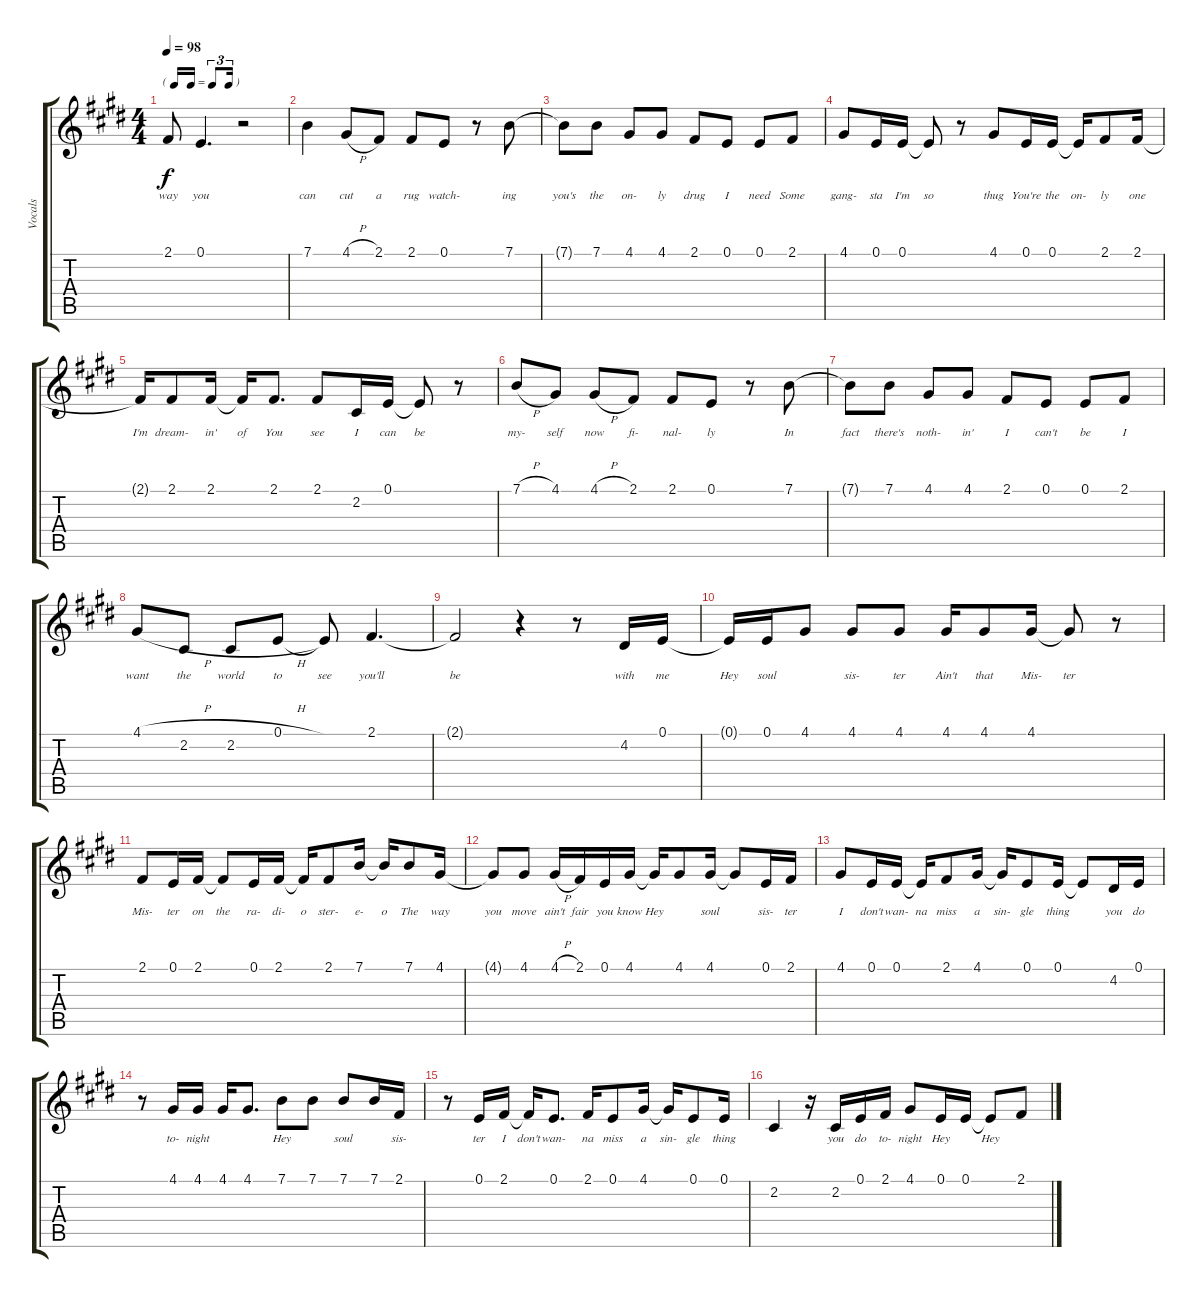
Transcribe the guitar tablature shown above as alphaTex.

\track ("Vocals" "Vocals") {instrument clarinet}
\staff {score tabs}
\tuning (E4 B3 G3 D3 A2 E2) {hide}
\ts (4 4)
\tf triplet16th
\tempo 98
\clef g2
\ks e
2.1{t}.8{lyrics (0 "way") lyrics (1 "") lyrics (2 "") lyrics (3 "") lyrics (4 "") dy f} 0.1.4{d lyrics (0 "you") lyrics (1 "") lyrics (2 "") lyrics (3 "") lyrics (4 "")} r.2 |
7.1.4{lyrics (0 "can") lyrics (1 "") lyrics (2 "") lyrics (3 "") lyrics (4 "")} 4.1{h}.8{lyrics (0 "cut") lyrics (1 "") lyrics (2 "") lyrics (3 "") lyrics (4 "")} 2.1.8{lyrics (0 "a") lyrics (1 "") lyrics (2 "") lyrics (3 "") lyrics (4 "")} 2.1.8{lyrics (0 "rug") lyrics (1 "") lyrics (2 "") lyrics (3 "") lyrics (4 "")} 0.1.8{lyrics (0 "watch-") lyrics (1 "") lyrics (2 "") lyrics (3 "") lyrics (4 "")} r.8 7.1.8{lyrics (0 "ing") lyrics (1 "") lyrics (2 "") lyrics (3 "") lyrics (4 "")} |
7.1{t}.8{lyrics (0 "you's") lyrics (1 "") lyrics (2 "") lyrics (3 "") lyrics (4 "")} 7.1.8{lyrics (0 "the") lyrics (1 "") lyrics (2 "") lyrics (3 "") lyrics (4 "")} 4.1.8{lyrics (0 "on-") lyrics (1 "") lyrics (2 "") lyrics (3 "") lyrics (4 "")} 4.1.8{lyrics (0 "ly") lyrics (1 "") lyrics (2 "") lyrics (3 "") lyrics (4 "")} 2.1.8{lyrics (0 "drug") lyrics (1 "") lyrics (2 "") lyrics (3 "") lyrics (4 "")} 0.1.8{lyrics (0 "I") lyrics (1 "") lyrics (2 "") lyrics (3 "") lyrics (4 "")} 0.1.8{lyrics (0 "need") lyrics (1 "") lyrics (2 "") lyrics (3 "") lyrics (4 "")} 2.1.8{lyrics (0 "Some") lyrics (1 "") lyrics (2 "") lyrics (3 "") lyrics (4 "")} |
4.1.8{lyrics (0 "gang-") lyrics (1 "") lyrics (2 "") lyrics (3 "") lyrics (4 "")} 0.1.16{lyrics (0 "sta") lyrics (1 "") lyrics (2 "") lyrics (3 "") lyrics (4 "")} 0.1.16{lyrics (0 "I'm") lyrics (1 "") lyrics (2 "") lyrics (3 "") lyrics (4 "")} 0.1{t}.8{lyrics (0 "so") lyrics (1 "") lyrics (2 "") lyrics (3 "") lyrics (4 "")} r.8 4.1.8{lyrics (0 "thug") lyrics (1 "") lyrics (2 "") lyrics (3 "") lyrics (4 "")} 0.1.16{lyrics (0 "You're") lyrics (1 "") lyrics (2 "") lyrics (3 "") lyrics (4 "")} 0.1.16{lyrics (0 "the") lyrics (1 "") lyrics (2 "") lyrics (3 "") lyrics (4 "")} 0.1{t}.16{lyrics (0 "on-") lyrics (1 "") lyrics (2 "") lyrics (3 "") lyrics (4 "")} 2.1.8{lyrics (0 "ly") lyrics (1 "") lyrics (2 "") lyrics (3 "") lyrics (4 "")} 2.1.16{lyrics (0 "one") lyrics (1 "") lyrics (2 "") lyrics (3 "") lyrics (4 "")} |
2.1{t}.16{lyrics (0 "I'm") lyrics (1 "") lyrics (2 "") lyrics (3 "") lyrics (4 "")} 2.1.8{lyrics (0 "dream-") lyrics (1 "") lyrics (2 "") lyrics (3 "") lyrics (4 "")} 2.1.16{lyrics (0 "in'") lyrics (1 "") lyrics (2 "") lyrics (3 "") lyrics (4 "")} 2.1{t}.16{lyrics (0 "of") lyrics (1 "") lyrics (2 "") lyrics (3 "") lyrics (4 "")} 2.1.8{d lyrics (0 "You") lyrics (1 "") lyrics (2 "") lyrics (3 "") lyrics (4 "")} 2.1.8{lyrics (0 "see") lyrics (1 "") lyrics (2 "") lyrics (3 "") lyrics (4 "")} 2.2.16{lyrics (0 "I") lyrics (1 "") lyrics (2 "") lyrics (3 "") lyrics (4 "")} 0.1.16{lyrics (0 "can") lyrics (1 "") lyrics (2 "") lyrics (3 "") lyrics (4 "")} 0.1{t}.8{lyrics (0 "be") lyrics (1 "") lyrics (2 "") lyrics (3 "") lyrics (4 "")} r.8 |
7.1{h}.8{lyrics (0 "my-") lyrics (1 "") lyrics (2 "") lyrics (3 "") lyrics (4 "")} 4.1.8{lyrics (0 "self") lyrics (1 "") lyrics (2 "") lyrics (3 "") lyrics (4 "")} 4.1{h}.8{lyrics (0 "now") lyrics (1 "") lyrics (2 "") lyrics (3 "") lyrics (4 "")} 2.1.8{lyrics (0 "fi-") lyrics (1 "") lyrics (2 "") lyrics (3 "") lyrics (4 "")} 2.1.8{lyrics (0 "nal-") lyrics (1 "") lyrics (2 "") lyrics (3 "") lyrics (4 "")} 0.1.8{lyrics (0 "ly") lyrics (1 "") lyrics (2 "") lyrics (3 "") lyrics (4 "")} r.8 7.1.8{lyrics (0 "In") lyrics (1 "") lyrics (2 "") lyrics (3 "") lyrics (4 "")} |
7.1{t}.8{lyrics (0 "fact") lyrics (1 "") lyrics (2 "") lyrics (3 "") lyrics (4 "")} 7.1.8{lyrics (0 "there's") lyrics (1 "") lyrics (2 "") lyrics (3 "") lyrics (4 "")} 4.1.8{lyrics (0 "noth-") lyrics (1 "") lyrics (2 "") lyrics (3 "") lyrics (4 "")} 4.1.8{lyrics (0 "in'") lyrics (1 "") lyrics (2 "") lyrics (3 "") lyrics (4 "")} 2.1.8{lyrics (0 "I") lyrics (1 "") lyrics (2 "") lyrics (3 "") lyrics (4 "")} 0.1.8{lyrics (0 "can't") lyrics (1 "") lyrics (2 "") lyrics (3 "") lyrics (4 "")} 0.1.8{lyrics (0 "be") lyrics (1 "") lyrics (2 "") lyrics (3 "") lyrics (4 "")} 2.1.8{lyrics (0 "I") lyrics (1 "") lyrics (2 "") lyrics (3 "") lyrics (4 "")} |
4.1{h}.8{lyrics (0 "want") lyrics (1 "") lyrics (2 "") lyrics (3 "") lyrics (4 "")} 2.2.8{lyrics (0 "the") lyrics (1 "") lyrics (2 "") lyrics (3 "") lyrics (4 "")} 2.2.8{lyrics (0 "world") lyrics (1 "") lyrics (2 "") lyrics (3 "") lyrics (4 "")} 0.1{h}.8{lyrics (0 "to") lyrics (1 "") lyrics (2 "") lyrics (3 "") lyrics (4 "")} 0.1{t}.8{lyrics (0 "see") lyrics (1 "") lyrics (2 "") lyrics (3 "") lyrics (4 "")} 2.1.4{d lyrics (0 "you'll") lyrics (1 "") lyrics (2 "") lyrics (3 "") lyrics (4 "")} |
2.1{t}.2{lyrics (0 "be") lyrics (1 "") lyrics (2 "") lyrics (3 "") lyrics (4 "")} r.4 r.8 4.2.16{lyrics (0 "with") lyrics (1 "") lyrics (2 "") lyrics (3 "") lyrics (4 "")} 0.1.16{lyrics (0 "me") lyrics (1 "") lyrics (2 "") lyrics (3 "") lyrics (4 "")} |
0.1{t}.16{lyrics (0 "Hey") lyrics (1 "") lyrics (2 "") lyrics (3 "") lyrics (4 "")} 0.1.16{lyrics (0 "soul") lyrics (1 "") lyrics (2 "") lyrics (3 "") lyrics (4 "")} 4.1.8{lyrics (0 "") lyrics (1 "") lyrics (2 "") lyrics (3 "") lyrics (4 "")} 4.1.8{lyrics (0 "sis-") lyrics (1 "") lyrics (2 "") lyrics (3 "") lyrics (4 "")} 4.1.8{lyrics (0 "ter") lyrics (1 "") lyrics (2 "") lyrics (3 "") lyrics (4 "")} 4.1.16{lyrics (0 "Ain't") lyrics (1 "") lyrics (2 "") lyrics (3 "") lyrics (4 "")} 4.1.8{lyrics (0 "that") lyrics (1 "") lyrics (2 "") lyrics (3 "") lyrics (4 "")} 4.1.16{lyrics (0 "Mis-") lyrics (1 "") lyrics (2 "") lyrics (3 "") lyrics (4 "")} 4.1{t}.8{lyrics (0 "ter") lyrics (1 "") lyrics (2 "") lyrics (3 "") lyrics (4 "")} r.8 |
2.1.8{lyrics (0 "Mis-") lyrics (1 "") lyrics (2 "") lyrics (3 "") lyrics (4 "")} 0.1.16{lyrics (0 "ter") lyrics (1 "") lyrics (2 "") lyrics (3 "") lyrics (4 "")} 2.1.16{lyrics (0 "on") lyrics (1 "") lyrics (2 "") lyrics (3 "") lyrics (4 "")} 2.1{t}.8{lyrics (0 "the") lyrics (1 "") lyrics (2 "") lyrics (3 "") lyrics (4 "")} 0.1.16{lyrics (0 "ra-") lyrics (1 "") lyrics (2 "") lyrics (3 "") lyrics (4 "")} 2.1.16{lyrics (0 "di-") lyrics (1 "") lyrics (2 "") lyrics (3 "") lyrics (4 "")} 2.1{t}.16{lyrics (0 "o") lyrics (1 "") lyrics (2 "") lyrics (3 "") lyrics (4 "")} 2.1.8{lyrics (0 "ster-") lyrics (1 "") lyrics (2 "") lyrics (3 "") lyrics (4 "")} 7.1.16{lyrics (0 "e-") lyrics (1 "") lyrics (2 "") lyrics (3 "") lyrics (4 "")} 7.1{t}.16{lyrics (0 "o") lyrics (1 "") lyrics (2 "") lyrics (3 "") lyrics (4 "")} 7.1.8{lyrics (0 "The") lyrics (1 "") lyrics (2 "") lyrics (3 "") lyrics (4 "")} 4.1.16{lyrics (0 "way") lyrics (1 "") lyrics (2 "") lyrics (3 "") lyrics (4 "")} |
4.1{t}.8{lyrics (0 "you") lyrics (1 "") lyrics (2 "") lyrics (3 "") lyrics (4 "")} 4.1.8{lyrics (0 "move") lyrics (1 "") lyrics (2 "") lyrics (3 "") lyrics (4 "")} 4.1{h}.16{lyrics (0 "ain't") lyrics (1 "") lyrics (2 "") lyrics (3 "") lyrics (4 "")} 2.1.16{lyrics (0 "fair") lyrics (1 "") lyrics (2 "") lyrics (3 "") lyrics (4 "")} 0.1.16{lyrics (0 "you") lyrics (1 "") lyrics (2 "") lyrics (3 "") lyrics (4 "")} 4.1.16{lyrics (0 "know") lyrics (1 "") lyrics (2 "") lyrics (3 "") lyrics (4 "")} 4.1{t}.16{lyrics (0 "Hey") lyrics (1 "") lyrics (2 "") lyrics (3 "") lyrics (4 "")} 4.1.8{lyrics (0 "") lyrics (1 "") lyrics (2 "") lyrics (3 "") lyrics (4 "")} 4.1.16{lyrics (0 "soul") lyrics (1 "") lyrics (2 "") lyrics (3 "") lyrics (4 "")} 4.1{t}.8{lyrics (0 "") lyrics (1 "") lyrics (2 "") lyrics (3 "") lyrics (4 "")} 0.1.16{lyrics (0 "sis-") lyrics (1 "") lyrics (2 "") lyrics (3 "") lyrics (4 "")} 2.1.16{lyrics (0 "ter") lyrics (1 "") lyrics (2 "") lyrics (3 "") lyrics (4 "")} |
4.1.8{lyrics (0 "I") lyrics (1 "") lyrics (2 "") lyrics (3 "") lyrics (4 "")} 0.1.16{lyrics (0 "don't") lyrics (1 "") lyrics (2 "") lyrics (3 "") lyrics (4 "")} 0.1.16{lyrics (0 "wan-") lyrics (1 "") lyrics (2 "") lyrics (3 "") lyrics (4 "")} 0.1{t}.16{lyrics (0 "na") lyrics (1 "") lyrics (2 "") lyrics (3 "") lyrics (4 "")} 2.1.8{lyrics (0 "miss") lyrics (1 "") lyrics (2 "") lyrics (3 "") lyrics (4 "")} 4.1.16{lyrics (0 "a") lyrics (1 "") lyrics (2 "") lyrics (3 "") lyrics (4 "")} 4.1{t}.16{lyrics (0 "sin-") lyrics (1 "") lyrics (2 "") lyrics (3 "") lyrics (4 "")} 0.1.8{lyrics (0 "gle") lyrics (1 "") lyrics (2 "") lyrics (3 "") lyrics (4 "")} 0.1.16{lyrics (0 "thing") lyrics (1 "") lyrics (2 "") lyrics (3 "") lyrics (4 "")} 0.1{t}.8{lyrics (0 "") lyrics (1 "") lyrics (2 "") lyrics (3 "") lyrics (4 "")} 4.2.16{lyrics (0 "you") lyrics (1 "") lyrics (2 "") lyrics (3 "") lyrics (4 "")} 0.1.16{lyrics (0 "do") lyrics (1 "") lyrics (2 "") lyrics (3 "") lyrics (4 "")} |
r.8 4.1.16{lyrics (0 "to-") lyrics (1 "") lyrics (2 "") lyrics (3 "") lyrics (4 "")} 4.1.16{lyrics (0 "night") lyrics (1 "") lyrics (2 "") lyrics (3 "") lyrics (4 "")} 4.1.16{lyrics (0 "") lyrics (1 "") lyrics (2 "") lyrics (3 "") lyrics (4 "")} 4.1.8{d lyrics (0 "") lyrics (1 "") lyrics (2 "") lyrics (3 "") lyrics (4 "")} 7.1.8{lyrics (0 "Hey") lyrics (1 "") lyrics (2 "") lyrics (3 "") lyrics (4 "")} 7.1.8{lyrics (0 "") lyrics (1 "") lyrics (2 "") lyrics (3 "") lyrics (4 "")} 7.1.8{lyrics (0 "soul") lyrics (1 "") lyrics (2 "") lyrics (3 "") lyrics (4 "")} 7.1.16{lyrics (0 "") lyrics (1 "") lyrics (2 "") lyrics (3 "") lyrics (4 "")} 2.1.16{lyrics (0 "sis-") lyrics (1 "") lyrics (2 "") lyrics (3 "") lyrics (4 "")} |
r.8 0.1.16{lyrics (0 "ter") lyrics (1 "") lyrics (2 "") lyrics (3 "") lyrics (4 "")} 2.1.16{lyrics (0 "I") lyrics (1 "") lyrics (2 "") lyrics (3 "") lyrics (4 "")} 2.1{t}.16{lyrics (0 "don't") lyrics (1 "") lyrics (2 "") lyrics (3 "") lyrics (4 "")} 0.1.8{d lyrics (0 "wan-") lyrics (1 "") lyrics (2 "") lyrics (3 "") lyrics (4 "")} 2.1.16{lyrics (0 "na") lyrics (1 "") lyrics (2 "") lyrics (3 "") lyrics (4 "")} 0.1.8{lyrics (0 "miss") lyrics (1 "") lyrics (2 "") lyrics (3 "") lyrics (4 "")} 4.1.16{lyrics (0 "a") lyrics (1 "") lyrics (2 "") lyrics (3 "") lyrics (4 "")} 4.1{t}.16{lyrics (0 "sin-") lyrics (1 "") lyrics (2 "") lyrics (3 "") lyrics (4 "")} 0.1.8{lyrics (0 "gle") lyrics (1 "") lyrics (2 "") lyrics (3 "") lyrics (4 "")} 0.1.16{lyrics (0 "thing") lyrics (1 "") lyrics (2 "") lyrics (3 "") lyrics (4 "")} |
2.2.4{lyrics (0 "") lyrics (1 "") lyrics (2 "") lyrics (3 "") lyrics (4 "")} r.16 2.2.16{lyrics (0 "you") lyrics (1 "") lyrics (2 "") lyrics (3 "") lyrics (4 "")} 0.1.16{lyrics (0 "do") lyrics (1 "") lyrics (2 "") lyrics (3 "") lyrics (4 "")} 2.1.16{lyrics (0 "to-") lyrics (1 "") lyrics (2 "") lyrics (3 "") lyrics (4 "")} 4.1.8{lyrics (0 "night") lyrics (1 "") lyrics (2 "") lyrics (3 "") lyrics (4 "")} 0.1.16{lyrics (0 "Hey") lyrics (1 "") lyrics (2 "") lyrics (3 "") lyrics (4 "")} 0.1.16{lyrics (0 "") lyrics (1 "") lyrics (2 "") lyrics (3 "") lyrics (4 "")} 0.1{t}.8{lyrics (0 "Hey") lyrics (1 "") lyrics (2 "") lyrics (3 "") lyrics (4 "")} 2.1.8{lyrics (0 "") lyrics (1 "") lyrics (2 "") lyrics (3 "") lyrics (4 "")}
